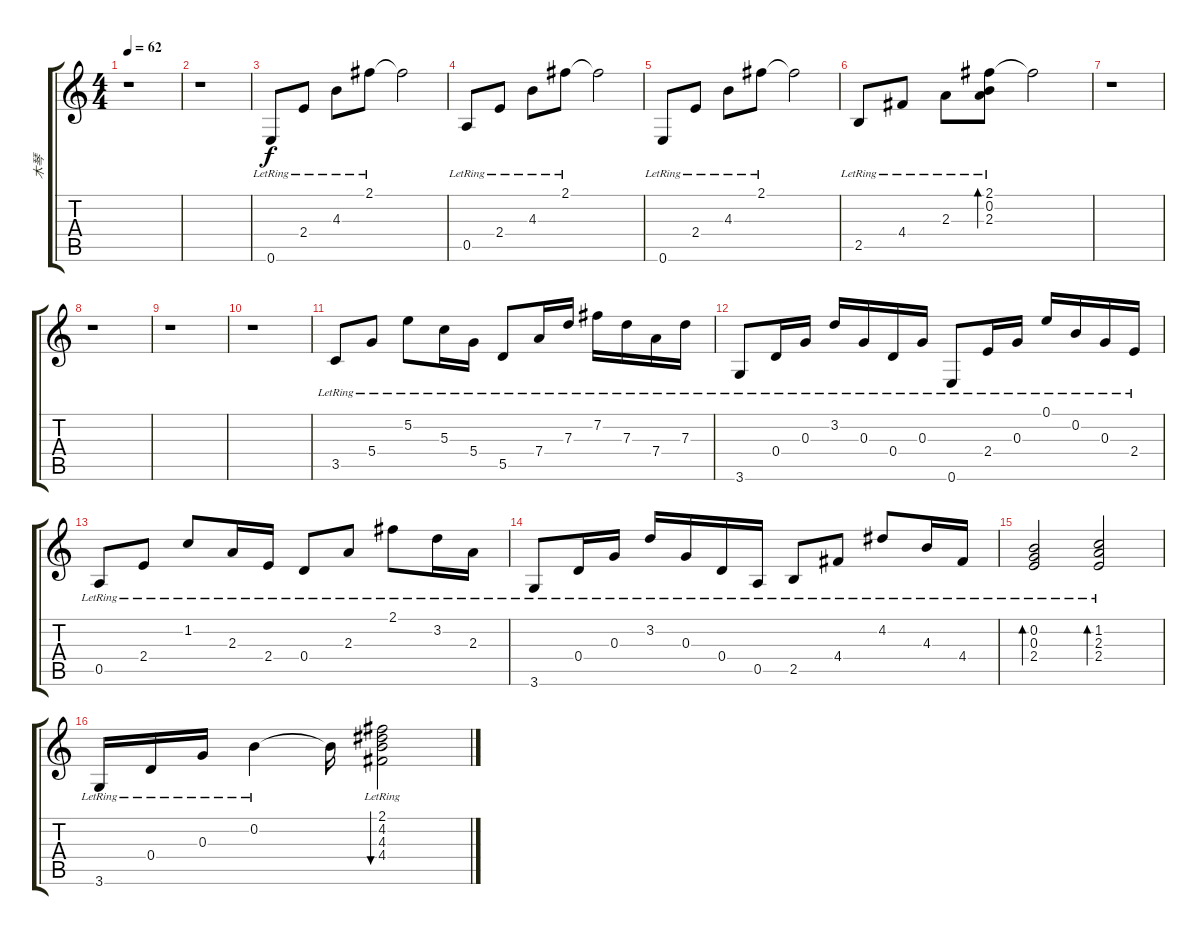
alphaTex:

\track ("木琴" "木琴") {instrument acousticguitarsteel}
\staff {score tabs}
\tuning (E4 B3 G3 D3 A2 E2) {hide}
\ts (4 4)
\tempo 62
\clef g2
\ks c
r.1{dy f} |
r.1 |
0.6{lr}.8{volume 12 instrument acousticguitarsteel} 2.4{lr}.8 4.3{lr}.8 2.1{lr}.8 2.1{t}.2 |
0.5{lr}.8 2.4{lr}.8 4.3{lr}.8 2.1{lr}.8 2.1{t}.2 |
0.6{lr}.8 2.4{lr}.8 4.3{lr}.8 2.1{lr}.8 2.1{t}.2 |
2.5{lr}.8 4.4{lr}.8 2.3{lr}.8 (2.1{lr} 0.2{lr} 2.3{lr}).8{bd 120} 2.1{t}.2 |
r.1 |
r.1 |
r.1 |
r.1 |
3.5{lr}.8 5.4{lr}.8 5.2{lr}.8 5.3{lr}.16 5.4{lr}.16 5.5{lr}.8 7.4{lr}.16 7.3{lr}.16 7.2{lr}.16 7.3{lr}.16 7.4{lr}.16 7.3{lr}.16 |
3.6{lr}.8 0.4{lr}.16 0.3{lr}.16 3.2{lr}.16 0.3{lr}.16 0.4{lr}.16 0.3{lr}.16 0.6{lr}.8 2.4{lr}.16 0.3{lr}.16 0.1{lr}.16 0.2{lr}.16 0.3{lr}.16 2.4{lr}.16 |
0.5{lr}.8 2.4{lr}.8 1.2{lr}.8 2.3{lr}.16 2.4{lr}.16 0.4{lr}.8 2.3{lr}.8 2.1{lr}.8 3.2{lr}.16 2.3{lr}.16 |
3.6{lr}.8 0.4{lr}.16 0.3{lr}.16 3.2{lr}.16 0.3{lr}.16 0.4{lr}.16 0.5{lr}.16 2.5{lr}.8 4.4{lr}.8 4.2{lr}.8 4.3{lr}.16 4.4{lr}.16 |
(0.2{lr} 0.3{lr} 2.4{lr}).2{bd 240} (1.2{lr} 2.3{lr} 2.4{lr}).2{bd 240} |
3.6{lr}.16 0.4{lr}.16 0.3{lr}.16 0.2{lr}.4 0.2{t}.16 (2.1{lr} 4.2{lr} 4.3{lr} 4.4{lr}).2{bu 240}
